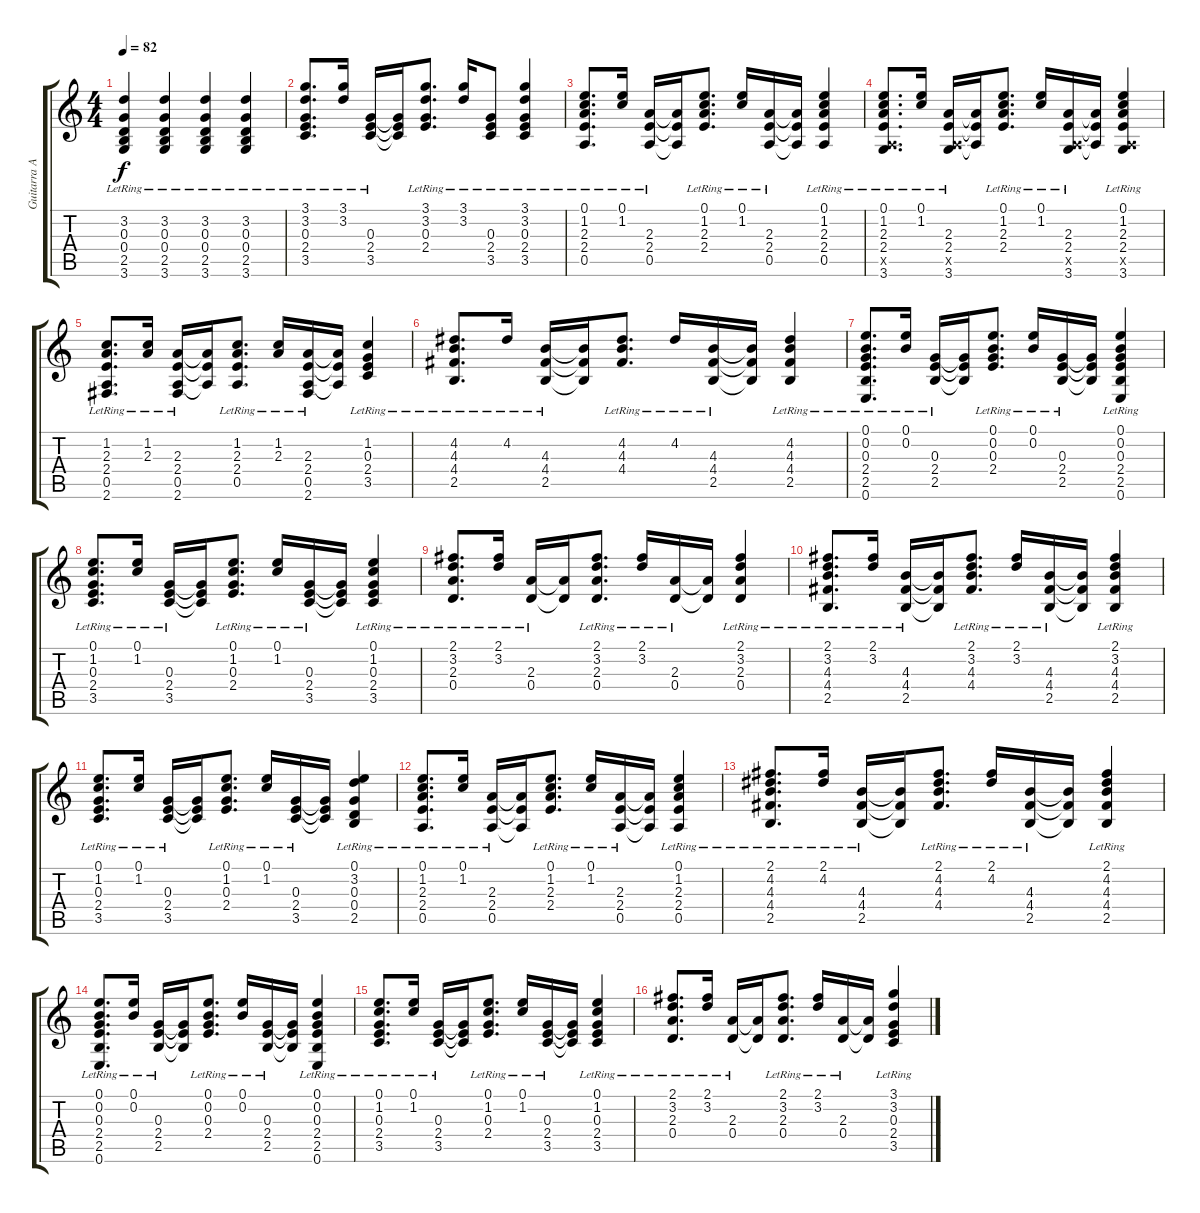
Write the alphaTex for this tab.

\track ("Guitarra Acústica 1" "Guitarra A") {instrument acousticguitarsteel}
\staff {score tabs}
\tuning (E4 B3 G3 D3 A2 E2) {hide}
\ts (4 4)
\tempo 82
\clef g2
\ks c
(3.2{lr} 0.3{lr} 0.4{lr} 2.5{lr} 3.6{lr}).4{dy f} (3.2{lr} 0.3{lr} 0.4{lr} 2.5{lr} 3.6{lr}).4 (3.2{lr} 0.3{lr} 0.4{lr} 2.5{lr} 3.6).4 (3.2{lr} 0.3{lr} 0.4{lr} 2.5{lr} 3.6).4 |
(3.1{lr} 3.2{lr} 0.3{lr} 2.4{lr} 3.5{lr}).8{d} (3.1{lr} 3.2{lr}).16 (0.3{lr} 2.4{lr} 3.5{lr}).16 (0.3{t} 2.4{t} 3.5{t}).16 (3.1{lr} 3.2{lr} 0.3{lr} 2.4{lr}).8{d} (3.1{lr} 3.2{lr}).16 (0.3{lr} 2.4{lr} 3.5{lr}).8 (3.1{lr} 3.2{lr} 0.3{lr} 2.4{lr} 3.5{lr}).4 |
(0.1{lr} 1.2{lr} 2.3{lr} 2.4{lr} 0.5{lr}).8{d} (0.1{lr} 1.2{lr}).16 (2.3{lr} 2.4{lr} 0.5{lr}).16 (2.3{t} 2.4{t} 0.5{t}).16 (0.1{lr} 1.2{lr} 2.3{lr} 2.4{lr}).8{d} (0.1{lr} 1.2{lr}).16 (2.3{lr} 2.4{lr} 0.5{lr}).16 (2.3{t} 2.4{t} 0.5{t}).16 (0.1{lr} 1.2{lr} 2.3{lr} 2.4{lr} 0.5{lr}).4 |
(0.1{lr} 1.2{lr} 2.3{lr} 2.4{lr} 0.5{x} 3.6{lr}).8{d} (0.1{lr} 1.2{lr}).16 (2.3{lr} 2.4{lr} 0.5{x} 3.6{lr}).16 (2.3{t} 2.4{t} 0.5{t}).16 (0.1{lr} 1.2{lr} 2.3{lr} 2.4{lr}).8{d} (0.1{lr} 1.2{lr}).16 (2.3{lr} 2.4{lr} 0.5{x} 3.6{lr}).16 (2.3{t} 2.4{t} 0.5{t}).16 (0.1{lr} 1.2{lr} 2.3{lr} 2.4{lr} 0.5{x} 3.6{lr}).4 |
(1.2{lr} 2.3{lr} 2.4{lr} 0.5{lr} 2.6{lr}).8{d} (1.2{lr} 2.3{lr}).16 (2.3{lr} 2.4{lr} 0.5{lr} 2.6{lr}).16 (2.3{t} 2.4{t} 0.5{t}).16 (1.2{lr} 2.3{lr} 2.4{lr} 0.5{lr}).8{d} (1.2{lr} 2.3{lr}).16 (2.3{lr} 2.4{lr} 0.5{lr} 2.6{lr}).16 (2.3{t} 2.4{t} 0.5{t}).16 (1.2{lr} 0.3{lr} 2.4{lr} 3.5{lr}).4 |
(4.2{lr} 4.3{lr} 4.4{lr} 2.5{lr}).8{d} 4.2{lr}.16 (4.3{lr} 4.4{lr} 2.5).16 (4.3{t} 4.4{t} 2.5{t}).16 (4.2{lr} 4.3{lr} 4.4{lr}).8{d} 4.2{lr}.16 (4.3{lr} 4.4{lr} 2.5).16 (4.3{t} 4.4{t} 2.5{t}).16 (4.2{lr} 4.3{lr} 4.4{lr} 2.5{lr}).4 |
(0.1{lr} 0.2{lr} 0.3{lr} 2.4{lr} 2.5{lr} 0.6{lr}).8{d} (0.1{lr} 0.2{lr}).16 (0.3{lr} 2.4{lr} 2.5).16 (0.3{t} 2.4{t} 2.5{t}).16 (0.1{lr} 0.2{lr} 0.3{lr} 2.4{lr}).8{d} (0.1{lr} 0.2{lr}).16 (0.3{lr} 2.4{lr} 2.5).16 (0.3{t} 2.4{t} 2.5{t}).16 (0.1{lr} 0.2{lr} 0.3{lr} 2.4{lr} 2.5{lr} 0.6{lr}).4 |
(0.1{lr} 1.2{lr} 0.3{lr} 2.4{lr} 3.5{lr}).8{d} (0.1{lr} 1.2{lr}).16 (0.3{lr} 2.4{lr} 3.5{lr}).16 (0.3{t} 2.4{t} 3.5{t}).16 (0.1{lr} 1.2{lr} 0.3{lr} 2.4{lr}).8{d} (0.1{lr} 1.2{lr}).16 (0.3{lr} 2.4{lr} 3.5{lr}).16 (0.3{t} 2.4{t} 3.5{t}).16 (0.1{lr} 1.2{lr} 0.3{lr} 2.4{lr} 3.5{lr}).4 |
(2.1{lr} 3.2{lr} 2.3{lr} 0.4{lr}).8{d} (2.1{lr} 3.2{lr}).16 (2.3{lr} 0.4{lr}).16 (2.3{t} 0.4{t}).16 (2.1{lr} 3.2{lr} 2.3{lr} 0.4{lr}).8{d} (2.1{lr} 3.2{lr}).16 (2.3{lr} 0.4{lr}).16 (2.3{t} 0.4{t}).16 (2.1{lr} 3.2{lr} 2.3{lr} 0.4{lr}).4 |
(2.1{lr} 3.2{lr} 4.3{lr} 4.4{lr} 2.5{lr}).8{d} (2.1{lr} 3.2{lr}).16 (4.3{lr} 4.4{lr} 2.5{lr}).16 (4.3{t} 4.4{t} 2.5{t}).16 (2.1{lr} 3.2{lr} 4.3{lr} 4.4{lr}).8{d} (2.1{lr} 3.2{lr}).16 (4.3{lr} 4.4{lr} 2.5{lr}).16 (4.3{t} 4.4{t} 2.5{t}).16 (2.1{lr} 3.2{lr} 4.3{lr} 4.4{lr} 2.5{lr}).4 |
(0.1{lr} 1.2{lr} 0.3{lr} 2.4{lr} 3.5{lr}).8{d} (0.1{lr} 1.2{lr}).16 (0.3{lr} 2.4{lr} 3.5{lr}).16 (0.3{t} 2.4{t} 3.5{t}).16 (0.1{lr} 1.2{lr} 0.3{lr} 2.4{lr}).8{d} (0.1{lr} 1.2{lr}).16 (0.3{lr} 2.4{lr} 3.5{lr}).16 (0.3{t} 2.4{t} 3.5{t}).16 (0.1{lr} 3.2{lr} 0.3{lr} 0.4{lr} 2.5{lr}).4 |
(0.1{lr} 1.2{lr} 2.3{lr} 2.4{lr} 0.5{lr}).8{d} (0.1{lr} 1.2{lr}).16 (2.3{lr} 2.4{lr} 0.5{lr}).16 (2.3{t} 2.4{t} 0.5{t}).16 (0.1{lr} 1.2{lr} 2.3{lr} 2.4{lr}).8{d} (0.1{lr} 1.2{lr}).16 (2.3{lr} 2.4{lr} 0.5{lr}).16 (2.3{t} 2.4{t} 0.5{t}).16 (0.1{lr} 1.2{lr} 2.3{lr} 2.4{lr} 0.5{lr}).4 |
(2.1{lr} 4.2{lr} 4.3{lr} 4.4{lr} 2.5{lr}).8{d} (2.1{lr} 4.2{lr}).16 (4.3{lr} 4.4{lr} 2.5{lr}).16 (4.3{t} 4.4{t} 2.5{t}).16 (2.1{lr} 4.2{lr} 4.3{lr} 4.4{lr}).8{d} (2.1{lr} 4.2{lr}).16 (4.3{lr} 4.4{lr} 2.5{lr}).16 (4.3{t} 4.4{t} 2.5{t}).16 (2.1{lr} 4.2{lr} 4.3{lr} 4.4{lr} 2.5{lr}).4 |
(0.1{lr} 0.2{lr} 0.3{lr} 2.4{lr} 2.5{lr} 0.6{lr}).8{d} (0.1{lr} 0.2{lr}).16 (0.3{lr} 2.4{lr} 2.5).16 (0.3{t} 2.4{t} 2.5{t}).16 (0.1{lr} 0.2{lr} 0.3{lr} 2.4{lr}).8{d} (0.1{lr} 0.2{lr}).16 (0.3{lr} 2.4{lr} 2.5).16 (0.3{t} 2.4{t} 2.5{t}).16 (0.1{lr} 0.2{lr} 0.3{lr} 2.4{lr} 2.5{lr} 0.6{lr}).4 |
(0.1{lr} 1.2{lr} 0.3{lr} 2.4{lr} 3.5{lr}).8{d} (0.1{lr} 1.2{lr}).16 (0.3{lr} 2.4{lr} 3.5{lr}).16 (0.3{t} 2.4{t} 3.5{t}).16 (0.1{lr} 1.2{lr} 0.3{lr} 2.4{lr}).8{d} (0.1{lr} 1.2{lr}).16 (0.3{lr} 2.4{lr} 3.5{lr}).16 (0.3{t} 2.4{t} 3.5{t}).16 (0.1{lr} 1.2{lr} 0.3{lr} 2.4{lr} 3.5{lr}).4 |
(2.1{lr} 3.2{lr} 2.3{lr} 0.4{lr}).8{d} (2.1{lr} 3.2{lr}).16 (2.3{lr} 0.4{lr}).16 (2.3{t} 0.4{t}).16 (2.1{lr} 3.2{lr} 2.3{lr} 0.4{lr}).8{d} (2.1{lr} 3.2{lr}).16 (2.3{lr} 0.4{lr}).16 (2.3{t} 0.4{t}).16 (3.1{lr} 3.2{lr} 0.3{lr} 2.4{lr} 3.5).4
